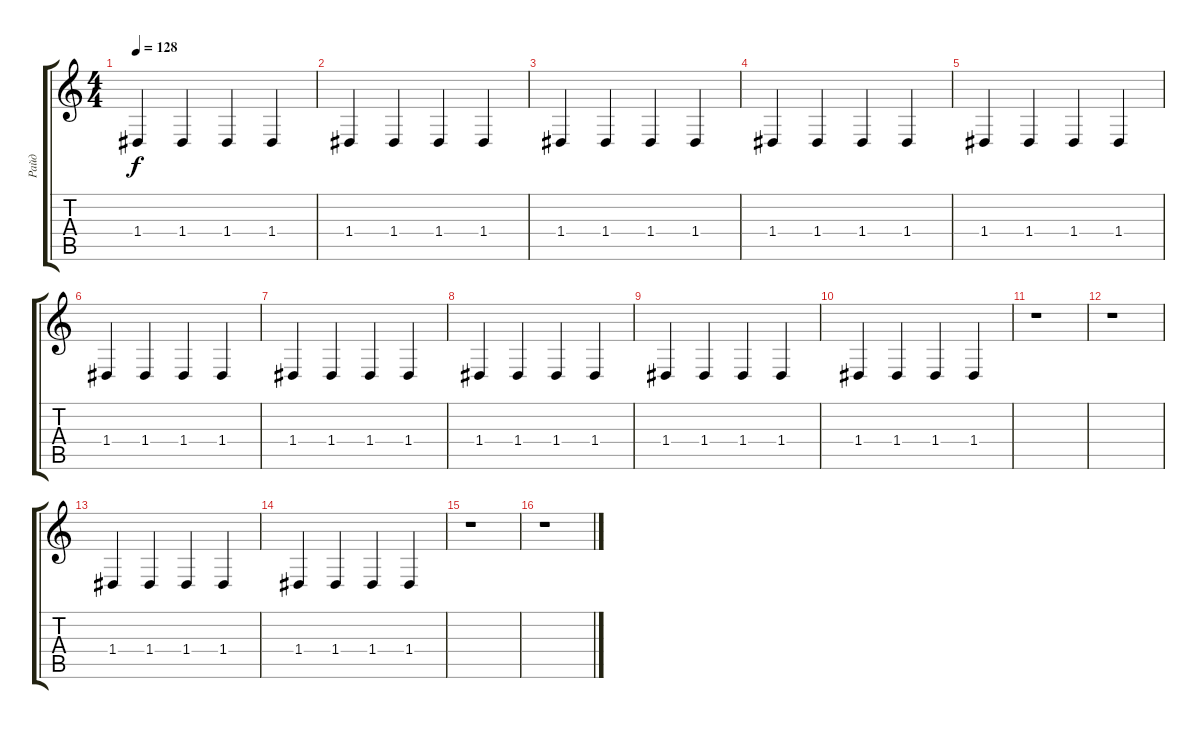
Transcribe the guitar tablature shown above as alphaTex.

\track ("Райд" "Райд") {instrument acousticgrandpiano}
\staff {score tabs}
\tuning (E4 B3 G3 D3 A2 E2) {hide}
\ts (4 4)
\tempo 128
\clef g2
\ks c
1.4.4{dy f} 1.4.4 1.4.4 1.4.4 |
1.4.4 1.4.4 1.4.4 1.4.4 |
1.4.4 1.4.4 1.4.4 1.4.4 |
1.4.4 1.4.4 1.4.4 1.4.4 |
1.4.4 1.4.4 1.4.4 1.4.4 |
1.4.4 1.4.4 1.4.4 1.4.4 |
1.4.4 1.4.4 1.4.4 1.4.4 |
1.4.4 1.4.4 1.4.4 1.4.4 |
1.4.4 1.4.4 1.4.4 1.4.4 |
1.4.4 1.4.4 1.4.4 1.4.4 |
r.1 |
r.1 |
1.4.4 1.4.4 1.4.4 1.4.4 |
1.4.4 1.4.4 1.4.4 1.4.4 |
r.1 |
r.1
